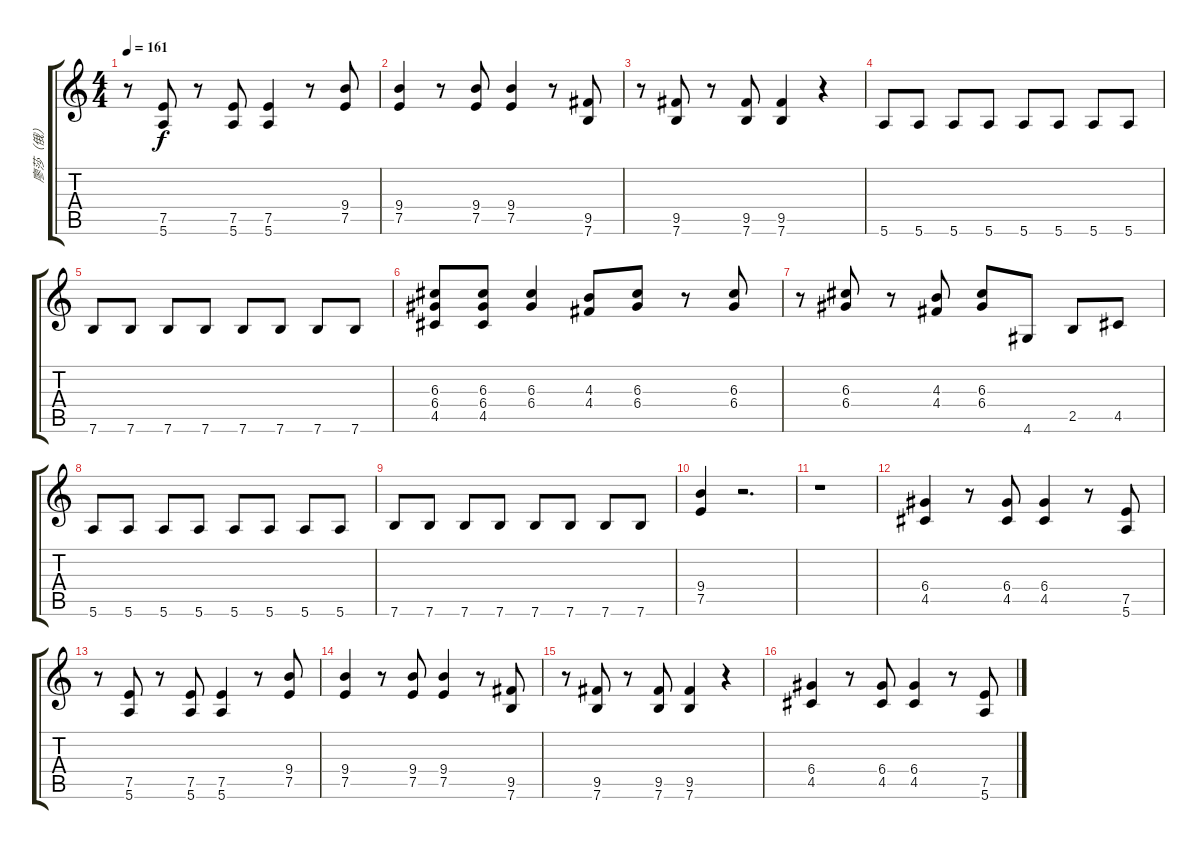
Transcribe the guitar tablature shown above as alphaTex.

\track ("廖莎（俄）" "廖莎（俄）") {instrument distortionguitar}
\staff {score tabs}
\tuning (E4 B3 G3 D3 A2 E2) {hide}
\ts (4 4)
\tempo 161
\clef g2
\ks c
r.8{dy f} (7.5 5.6).8 r.8 (7.5 5.6).8 (7.5 5.6).4 r.8 (9.4 7.5).8 |
(9.4 7.5).4 r.8 (9.4 7.5).8 (9.4 7.5).4 r.8 (9.5 7.6).8 |
r.8 (9.5 7.6).8 r.8 (9.5 7.6).8 (9.5 7.6).4 r.4 |
5.6.8 5.6.8 5.6.8 5.6.8 5.6.8 5.6.8 5.6.8 5.6.8 |
7.6.8 7.6.8 7.6.8 7.6.8 7.6.8 7.6.8 7.6.8 7.6.8 |
(6.3 6.4 4.5).8 (6.3 6.4 4.5).8 (6.3 6.4).4 (4.3 4.4).8 (6.3 6.4).8 r.8 (6.3 6.4).8 |
r.8 (6.3 6.4).8 r.8 (4.3 4.4).8 (6.3 6.4).8 4.6.8 2.5.8 4.5.8 |
5.6.8 5.6.8 5.6.8 5.6.8 5.6.8 5.6.8 5.6.8 5.6.8 |
7.6.8 7.6.8 7.6.8 7.6.8 7.6.8 7.6.8 7.6.8 7.6.8 |
(9.4 7.5).4 r.2{d} |
r.1 |
(6.4 4.5).4 r.8 (6.4 4.5).8 (6.4 4.5).4 r.8 (7.5 5.6).8 |
r.8 (7.5 5.6).8 r.8 (7.5 5.6).8 (7.5 5.6).4 r.8 (9.4 7.5).8 |
(9.4 7.5).4 r.8 (9.4 7.5).8 (9.4 7.5).4 r.8 (9.5 7.6).8 |
r.8 (9.5 7.6).8 r.8 (9.5 7.6).8 (9.5 7.6).4 r.4 |
(6.4 4.5).4 r.8 (6.4 4.5).8 (6.4 4.5).4 r.8 (7.5 5.6).8
